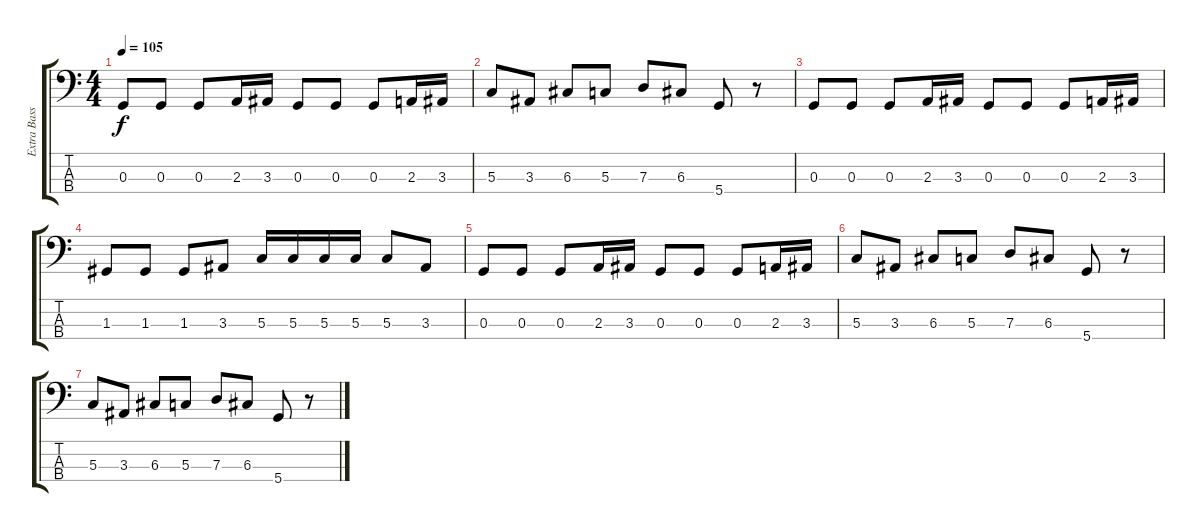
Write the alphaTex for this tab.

\track ("Extra Bass" "Extra Bass") {instrument electricbassfinger}
\staff {score tabs}
\tuning (F2 C2 G1 D1) {hide}
\ts (4 4)
\tempo 105
\clef f4
\ks c
0.3.8{dy f} 0.3.8 0.3.8 2.3.16 3.3.16 0.3.8 0.3.8 0.3.8 2.3.16 3.3.16 |
5.3.8 3.3.8 6.3.8 5.3.8 7.3.8 6.3.8 5.4.8 r.8 |
0.3.8 0.3.8 0.3.8 2.3.16 3.3.16 0.3.8 0.3.8 0.3.8 2.3.16 3.3.16 |
1.3.8 1.3.8 1.3.8 3.3.8 5.3.16 5.3.16 5.3.16 5.3.16 5.3.8 3.3.8 |
0.3.8 0.3.8 0.3.8 2.3.16 3.3.16 0.3.8 0.3.8 0.3.8 2.3.16 3.3.16 |
5.3.8 3.3.8 6.3.8 5.3.8 7.3.8 6.3.8 5.4.8 r.8 |
5.3.8 3.3.8 6.3.8 5.3.8 7.3.8 6.3.8 5.4.8 r.8
